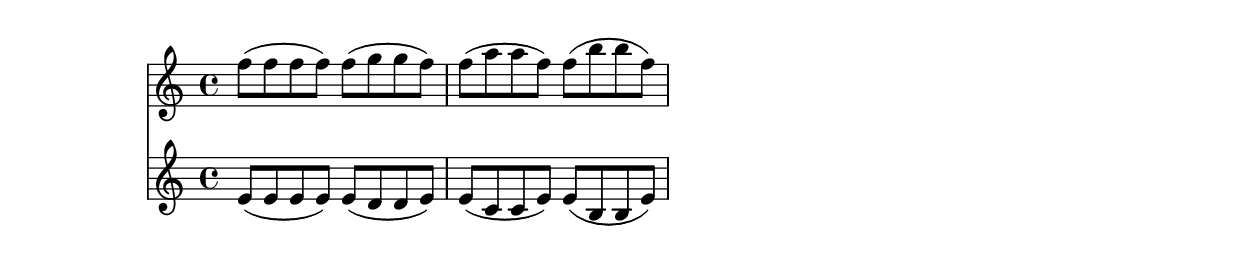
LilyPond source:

\version "1.5.68"

\score{
	\notes\relative c''<
		\time 4/4
		\context Staff{
			f8(f f)f f(g g)f f(a a)f f(b b)f
		}
		\context Staff=x{
			e,(e e)e e(d d)e e(c c)e e(b b)e
		}
	>
	\paper{
		linewidth=-1.
	}
}
